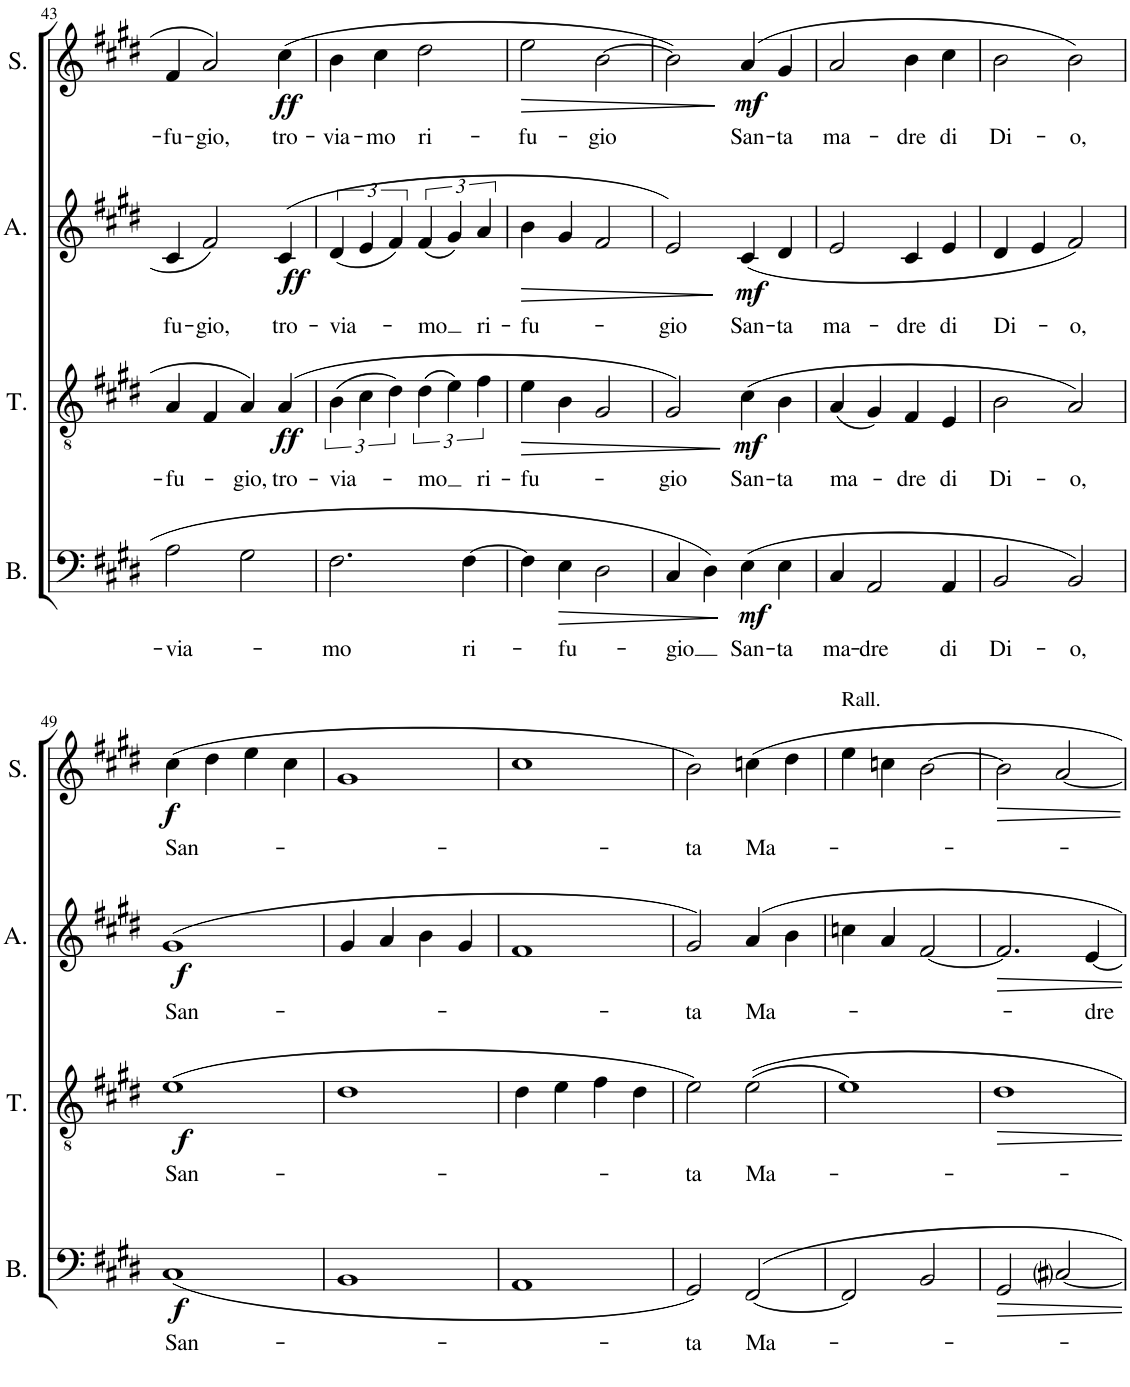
**kern	**text	**dynam	**kern	**text	**dynam	**kern	**text	**dynam	**kern	**text	**dynam
*part4	*part4	*part4	*part3	*part3	*part3	*part2	*part2	*part2	*part1	*part1	*part1
*staff4	*staff4	*staff4	*staff3	*staff3	*staff3	*staff2	*staff2	*staff2	*staff1	*staff1	*staff1
*I"Bass	*	*	*I"Tenor	*	*	*I"Alto	*	*	*I"Soprano	*	*
*I'B.	*	*	*I'T.	*	*	*I'A.	*	*	*I'S.	*	*
!!LO:PB:g=z
*clefF4	*	*	*clefGv2	*	*	*clefG2	*	*	*clefG2	*	*
*k[f#c#g#d#]	*	*	*k[f#c#g#d#]	*	*	*k[f#c#g#d#]	*	*	*k[f#c#g#d#]	*	*
*M4/4	*	*	*M4/4	*	*	*M4/4	*	*	*M4/4	*	*
=43	=43	=43	=43	=43	=43	=43	=43	=43	=43	=43	=43
!	!LO:LY:b	!	!	!LO:LY:b	!	!	!LO:LY:b	!	!	!LO:LY:b	!
2A\	-via-	.	4A/	-fu-	.	4c#/	fu-	.	4f#/	-fu-	.
!	!	!	!	!	!	!	!LO:LY:b	!	!	!LO:LY:b	!
.	.	.	4F#/	.	.	2f#/	-gio,	.	2a/	-gio,	.
!	!	!	!	!LO:LY:b	!	!	!	!	!	!	!
2G#\	.	.	4A/	-gio,	.	.	.	.	.	.	.
!	!	!	!	!LO:LY:b	!LO:DY:b	!	!LO:LY:b	!LO:DY:b	!	!LO:LY:b	!LO:DY:b
.	.	.	(4A/	tro-	ff	(4c#/	tro-	ff	(4cc#\	tro-	ff
=44	=44	=44	=44	=44	=44	=44	=44	=44	=44	=44	=44
!	!LO:LY:b	!	!	!LO:LY:b	!	!	!LO:LY:b	!	!	!LO:LY:b	!
2.F#\	-mo	.	(6B\	-via-	.	(6d#/	-via-	.	4b\	-via-	.
.	.	.	6c#\	.	.	6e/	.	.	.	.	.
!	!	!	!	!	!	!	!	!	!	!LO:LY:b	!
.	.	.	.	.	.	.	.	.	4cc#\	-mo	.
.	.	.	6d#\)	.	.	6f#/)	.	.	.	.	.
!	!	!	!	!LO:LY:b	!	!	!LO:LY:b	!	!	!LO:LY:b	!
.	.	.	(6d#\	-mo	.	(6f#/	-mo	.	2dd#\	ri-	.
.	.	.	6e\)	.	.	6g#/)	.	.	.	.	.
!	!LO:LY:b	!	!	!	!	!	!	!	!	!	!
[4F#\	ri-	.	.	.	.	.	.	.	.	.	.
!	!	!	!	!LO:LY:b	!	!	!LO:LY:b	!	!	!	!
.	.	.	6f#\	ri-	.	6a/	ri-	.	.	.	.
=45	=45	=45	=45	=45	=45	=45	=45	=45	=45	=45	=45
!	!	!	!	!LO:LY:b	!LO:HP:b	!	!LO:LY:b	!LO:HP:b	!	!LO:LY:b	!LO:HP:b
4F#\]	.	.	4e\	-fu-	>	4b\	-fu-	>	2ee\	-fu-	>
!	!LO:LY:b	!LO:HP:b	!	!	!	!	!	!	!	!	!
4E\	-fu-	>	4B\	.	.	4g#/	.	.	.	.	.
!	!	!	!	!	!	!	!	!	!	!LO:LY:b	!
2D#\	.	.	2G#/	.	.	2f#/	.	.	[2b\	-gio	.
=46	=46	=46	=46	=46	=46	=46	=46	=46	=46	=46	=46
!	!LO:LY:b	!	!	!LO:LY:b	!	!	!LO:LY:b	!	!	!	!
4C#/	-gio	.	2G#/)	-gio	.	2e/)	-gio	.	2b\])	.	.
4D#\	.	.	.	.	.	.	.	.	.	.	.
!	!LO:LY:b	!LO:DY:n=1:b	!	!LO:LY:b	!LO:DY:n=1:b	!	!LO:LY:b	!LO:DY:n=1:b	!	!LO:LY:b	!LO:DY:n=1:b
(4E\	San-	] mf	(4c#\	San-	] mf	(4c#/	San-	] mf	(4a/	San-	] mf
!	!LO:LY:b	!	!	!LO:LY:b	!	!	!LO:LY:b	!	!	!LO:LY:b	!
4E\	-ta	.	4B\	-ta	.	4d#/	-ta	.	4g#/	-ta	.
=47	=47	=47	=47	=47	=47	=47	=47	=47	=47	=47	=47
!	!LO:LY:b	!	!	!LO:LY:b	!	!	!LO:LY:b	!	!	!LO:LY:b	!
4C#/	ma-	.	(4A/	ma-	.	2e/	ma-	.	2a/	ma-	.
!	!LO:LY:b	!	!	!	!	!	!	!	!	!	!
2AA/	-dre	.	4G#/)	.	.	.	.	.	.	.	.
!	!	!	!	!LO:LY:b	!	!	!LO:LY:b	!	!	!LO:LY:b	!
.	.	.	4F#/	-dre	.	4c#/	-dre	.	4b\	-dre	.
!	!LO:LY:b	!	!	!LO:LY:b	!	!	!LO:LY:b	!	!	!LO:LY:b	!
4AA/	di	.	4E/	di	.	4e/	di	.	4cc#\	di	.
=48	=48	=48	=48	=48	=48	=48	=48	=48	=48	=48	=48
!	!LO:LY:b	!	!	!LO:LY:b	!	!	!LO:LY:b	!	!	!LO:LY:b	!
2BB/	Di-	.	2B\	Di-	.	4d#/	Di-	.	2b\	Di-	.
.	.	.	.	.	.	4e/	.	.	.	.	.
!	!LO:LY:b	!	!	!LO:LY:b	!	!	!LO:LY:b	!	!	!LO:LY:b	!
2BB/)	-o,	.	2A/)	-o,	.	2f#/)	-o,	.	2b\)	-o,	.
!!LO:LB:g=z
=49	=49	=49	=49	=49	=49	=49	=49	=49	=49	=49	=49
!	!LO:LY:b	!LO:DY:b	!	!LO:LY:b	!LO:DY:b	!	!LO:LY:b	!LO:DY:b	!	!LO:LY:b	!LO:DY:b
(1C#	San-	f	(1e	San-	f	(1g#	San-	f	(4cc#\	San-	f
.	.	.	.	.	.	.	.	.	4dd#\	.	.
.	.	.	.	.	.	.	.	.	4ee\	.	.
.	.	.	.	.	.	.	.	.	4cc#\	.	.
=50	=50	=50	=50	=50	=50	=50	=50	=50	=50	=50	=50
1BB	.	.	1d#	.	.	4g#/	.	.	1g#	.	.
.	.	.	.	.	.	4a/	.	.	.	.	.
.	.	.	.	.	.	4b\	.	.	.	.	.
.	.	.	.	.	.	4g#/	.	.	.	.	.
=51	=51	=51	=51	=51	=51	=51	=51	=51	=51	=51	=51
1AA	.	.	4d#\	.	.	1f#	.	.	1cc#	.	.
.	.	.	4e\	.	.	.	.	.	.	.	.
.	.	.	4f#\	.	.	.	.	.	.	.	.
.	.	.	4d#\	.	.	.	.	.	.	.	.
=52	=52	=52	=52	=52	=52	=52	=52	=52	=52	=52	=52
!	!LO:LY:b	!	!	!LO:LY:b	!	!	!LO:LY:b	!	!	!LO:LY:b	!
2GG#/)	-ta	.	2e\)	-ta	.	2g#/)	-ta	.	2b\)	-ta	.
!	!LO:LY:b	!	!	!LO:LY:b	!	!	!LO:LY:b	!	!	!LO:LY:b	!
[2FF#/	Ma-	.	(2e\	Ma-	.	4a/	Ma-	.	4ccn\	Ma-	.
.	.	.	.	.	.	4b\	.	.	4dd#\	.	.
=53	=53	=53	=53	=53	=53	=53	=53	=53	=53	=53	=53
!	!	!	!	!	!	!	!	!	!LO:TX:a:t=Rall.	!	!
2FF#/]	.	.	1e)	.	.	4ccn\	.	.	4ee\	.	.
.	.	.	.	.	.	4a/	.	.	4ccn\	.	.
2BB/	.	.	.	.	.	[2f#/	.	.	[2b\	.	.
=54	=54	=54	=54	=54	=54	=54	=54	=54	=54	=54	=54
2GG#/	.	.	1d#	.	.	2.f#/]	.	.	2b\]	.	.
[2C#i/	.	.	.	.	.	.	.	.	[2a/	.	.
!	!	!	!	!	!	!	!LO:LY:b	!	!	!	!
.	.	.	.	.	.	[4e/	-dre	.	.	.	.
=	=	=	=	=	=	=	=	=	=	=	=
*-	*-	*-	*-	*-	*-	*-	*-	*-	*-	*-	*-
